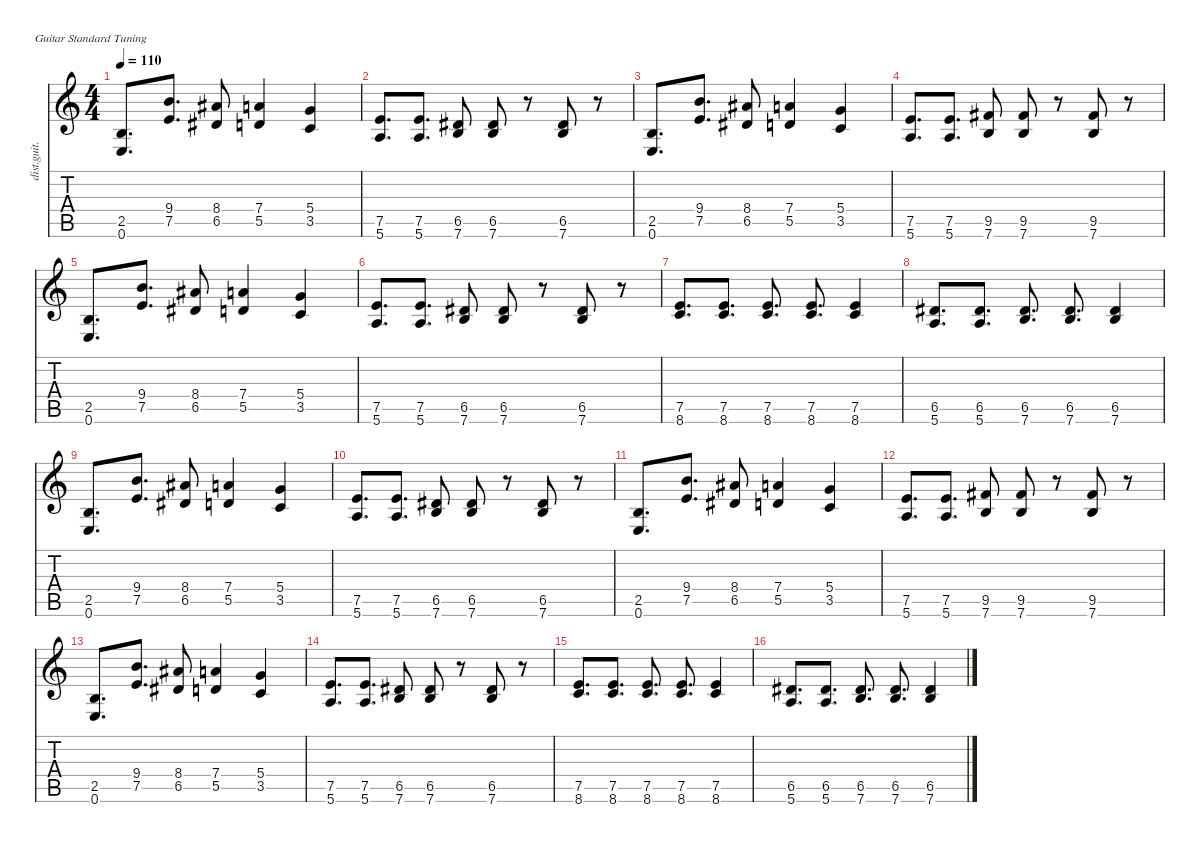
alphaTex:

\defaultSystemsLayout 4
\hideDynamics
\bracketExtendMode nobrackets
\otherSystemsTrackNameOrientation horizontal
\track ("Distortion Guitar" "dist.guit.") {instrument distortionguitar}
\staff {score tabs}
\tuning (E4 B3 G3 D3 A2 E2)
\ts (4 4)
\tempo 110
\clef g2
\ks c
(0.6 2.5).8{d dy mf} (9.4 7.5).8{d} (6.5{acc #} 8.4{acc #}).8 (5.5 7.4).4 (5.4 3.5).4 |
(5.6 7.5).8{d} (5.6 7.5).8{d} (7.6 6.5{acc #}).8 (7.6 6.5{acc #}).8 r.8 (7.6 6.5{acc #}).8 r.8 |
(0.6 2.5).8{d} (9.4 7.5).8{d} (6.5{acc #} 8.4{acc #}).8 (5.5 7.4).4 (5.4 3.5).4 |
(5.6 7.5).8{d} (5.6 7.5).8{d} (7.6 9.5{acc #}).8 (7.6 9.5{acc #}).8 r.8 (7.6 9.5{acc #}).8 r.8 |
(0.6 2.5).8{d} (9.4 7.5).8{d} (6.5{acc #} 8.4{acc #}).8 (5.5 7.4).4 (5.4 3.5).4 |
(5.6 7.5).8{d} (5.6 7.5).8{d} (7.6 6.5{acc #}).8 (7.6 6.5{acc #}).8 r.8 (7.6 6.5{acc #}).8 r.8 |
(8.6 7.5).8{d} (7.5 8.6).8{d} (7.5 8.6).8{d} (7.5 8.6).8{d} (7.5 8.6).4 |
(5.6 6.5{acc #}).8{d} (5.6 6.5{acc #}).8{d} (7.6 6.5{acc #}).8{d} (7.6 6.5{acc #}).8{d} (7.6 6.5{acc #}).4 |
(0.6 2.5).8{d} (9.4 7.5).8{d} (6.5{acc #} 8.4{acc #}).8 (5.5 7.4).4 (5.4 3.5).4 |
(5.6 7.5).8{d} (5.6 7.5).8{d} (7.6 6.5{acc #}).8 (7.6 6.5{acc #}).8 r.8 (7.6 6.5{acc #}).8 r.8 |
(0.6 2.5).8{d} (9.4 7.5).8{d} (6.5{acc #} 8.4{acc #}).8 (5.5 7.4).4 (5.4 3.5).4 |
(5.6 7.5).8{d} (5.6 7.5).8{d} (7.6 9.5{acc #}).8 (7.6 9.5{acc #}).8 r.8 (7.6 9.5{acc #}).8 r.8 |
(0.6 2.5).8{d} (9.4 7.5).8{d} (6.5{acc #} 8.4{acc #}).8 (5.5 7.4).4 (5.4 3.5).4 |
(5.6 7.5).8{d} (5.6 7.5).8{d} (7.6 6.5{acc #}).8 (7.6 6.5{acc #}).8 r.8 (7.6 6.5{acc #}).8 r.8 |
(8.6 7.5).8{d} (7.5 8.6).8{d} (7.5 8.6).8{d} (7.5 8.6).8{d} (7.5 8.6).4 |
(5.6 6.5{acc #}).8{d} (5.6 6.5{acc #}).8{d} (7.6 6.5{acc #}).8{d} (7.6 6.5{acc #}).8{d} (7.6 6.5{acc #}).4
